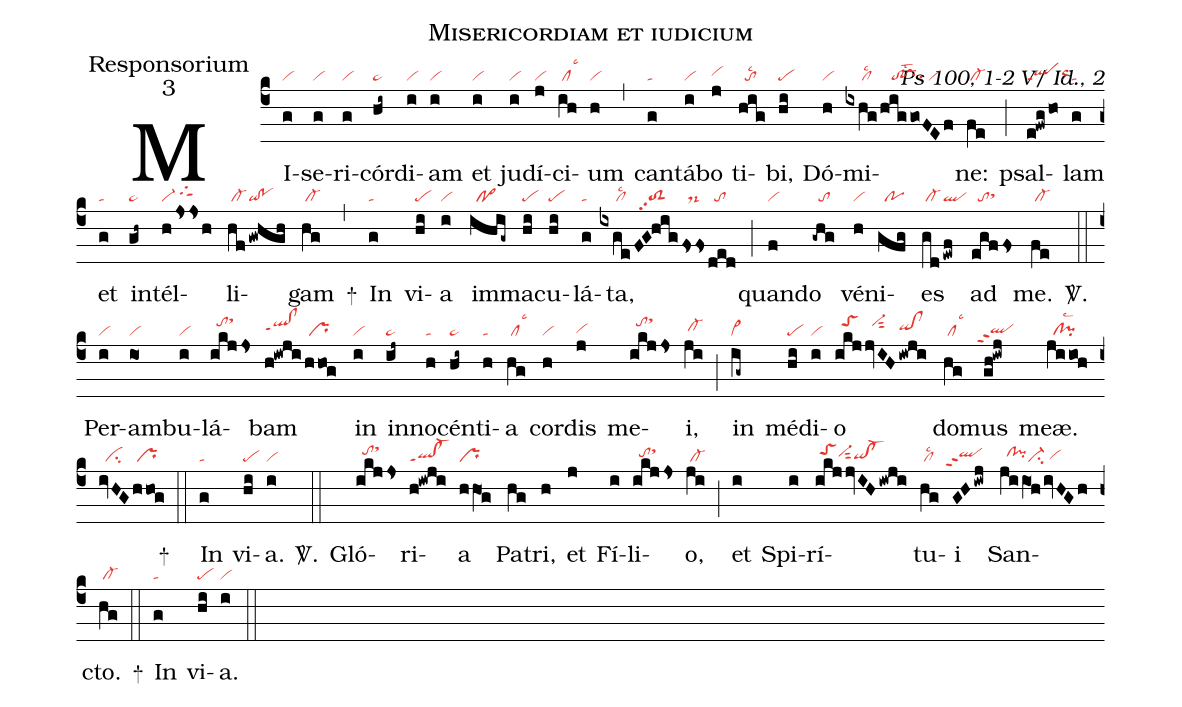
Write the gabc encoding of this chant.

name:Misericordiam et iudicium;
office-part:Responsorium;
mode:3;
commentary:Ps 100, 1-2 V/ Id., 2;
nabc-lines:1;
%%
(c4)
MI(g|vi)se(g|vi)ri(g|vi)cór(hi~|pe~)di(i|vi)am(i|vi) et(i|vi) ju(i|vi)dí(j|vi)ci(ih|/cllsc3)um(h|vi) (,)
can(g|ta)tá(i|vi)bo(j|vihh) ti(hig|//tolsc2)bi,(hi|pe) Dó(h|vi)mi(ixhg|/////cllsc2|/higgoFEf|///to!prsu1lst2/vi)ne:(fe|/cl-) (;)
psal(e!fwg/ho|qlppt1orhh)lam(g|ta) et(g|ta) in(gh~|pe~)tél(hjssh|vi-/tgShi)li(hf|/cl-|!gwhgh|qi!po)gam(hg|/cl-) +(,)
In(g|ta) vi(hi|pe)a(i|vi) im(ihig~|//po>)ma(hi|pe)cu(hi|pe)lá(g|ta)ta,(ixge|/////cllsc2|/FG!hig|//toS2pp2|fss|//ds-|ded|//to) (;)
quan(f|vi)do(-ghg|//to) vé(h|vi)ni(gfg|//po)es(gd|/cl-|!ewf|ql) ad(egffs|//tosthh) me.(fe|/cl-) <sp>V/</sp>.(::)
Per(i|vi)am(io|vi)bu(i|vi)lá(ikjjs|//tohjsthl)bam(h!iwji|qlhh!clhhppt1|/hhog|/pr) in(i|vi) in(ij~|pe~)no(h|ta)cén(hi~|pe~)ti(h|ta)a(hg|/cllsc3) cor(h|vi)dis(j|vihg) me(ikjjs|//tohjsthl)i,(ji|/cl-hh) (;)
in(ig~|cl~) mé(hi|pe)di(i|vi)o(ikj|//toShj|jvIH|//vi-hjsut2|/iwji|qihh!clhh) do(hg|/cllsc3)mus(gh!iwj|``qlhgppt2) meæ.(jiioh|//cl!pilsc2|/ivHG|//ci|hhog|/pr) +(::)
In(g|ta) vi(hi|pe)a.(i|vi) <sp>V/</sp>.(::)
Gló(ikjjs|//tohisthk)ri(h!iwji|ql!cl-ppt1)a(hhO1g|pr) Pa(hg)tri,(h) et(j) Fí(i)li(ikjjs|//tohhsthj)o,(ji|/cl-) (;)
et(i) Spi(i)rí(ikjjvIHiwji|/toShivi-hhsut2qihg!cl-hg)tu(hg|/cllsc2)i(GHiwj|``qlhhppt2) San(jiiO1hivHGh|//clhh!pihhci-/vihg)cto.(hg|/cl-) +(::)
In(g|ta) vi(hi|pe)a.(i|vi) (::)
